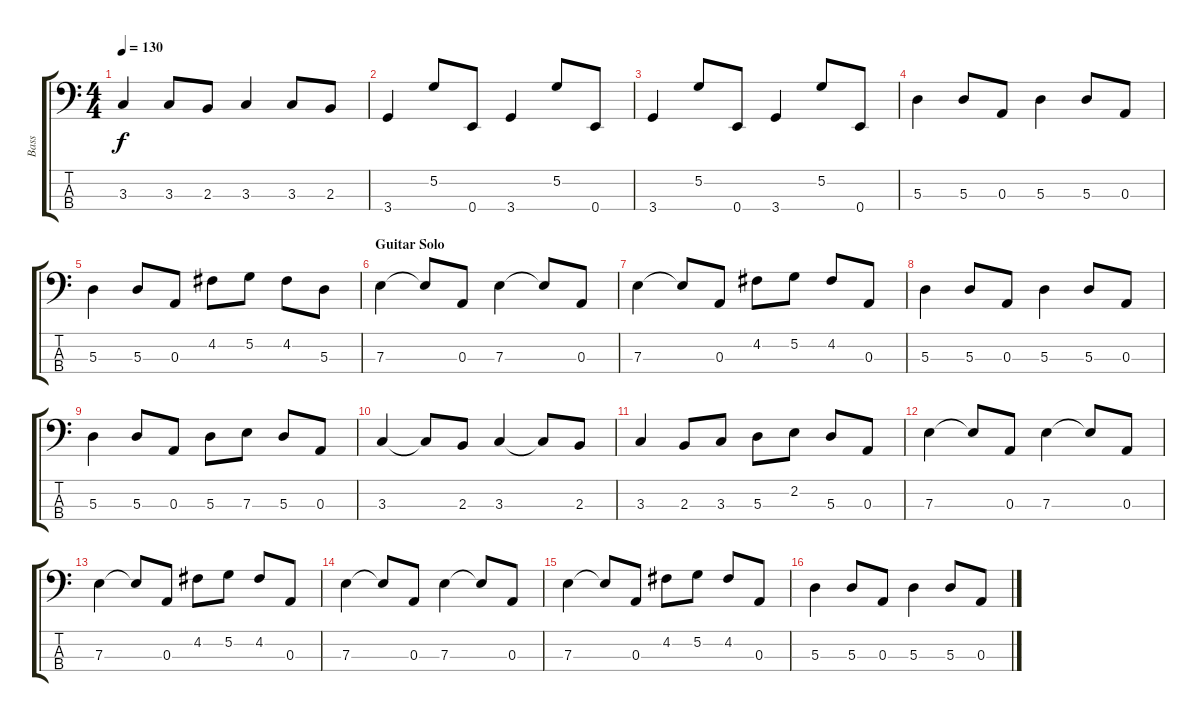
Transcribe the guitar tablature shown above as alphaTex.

\track ("Bass" "Bass") {instrument electricbassfinger}
\staff {score tabs}
\tuning (G2 D2 A1 E1) {hide}
\ts (4 4)
\tempo 130
\clef f4
\ks c
3.3.4{dy f} 3.3.8 2.3.8 3.3.4 3.3.8 2.3.8 |
3.4.4 5.2.8 0.4.8 3.4.4 5.2.8 0.4.8 |
3.4.4 5.2.8 0.4.8 3.4.4 5.2.8 0.4.8 |
5.3.4 5.3.8 0.3.8 5.3.4 5.3.8 0.3.8 |
5.3.4 5.3.8 0.3.8 4.2.8 5.2.8 4.2.8 5.3.8 |
\section ("" "Guitar Solo")
7.3.4 7.3{t}.8 0.3.8 7.3.4 7.3{t}.8 0.3.8 |
7.3.4 7.3{t}.8 0.3.8 4.2.8 5.2.8 4.2.8 0.3.8 |
5.3.4 5.3.8 0.3.8 5.3.4 5.3.8 0.3.8 |
5.3.4 5.3.8 0.3.8 5.3.8 7.3.8 5.3.8 0.3.8 |
3.3.4 3.3{t}.8 2.3.8 3.3.4 3.3{t}.8 2.3.8 |
3.3.4 2.3.8 3.3.8 5.3.8 2.2.8 5.3.8 0.3.8 |
7.3.4 7.3{t}.8 0.3.8 7.3.4 7.3{t}.8 0.3.8 |
7.3.4 7.3{t}.8 0.3.8 4.2.8 5.2.8 4.2.8 0.3.8 |
7.3.4 7.3{t}.8 0.3.8 7.3.4 7.3{t}.8 0.3.8 |
7.3.4 7.3{t}.8 0.3.8 4.2.8 5.2.8 4.2.8 0.3.8 |
5.3.4 5.3.8 0.3.8 5.3.4 5.3.8 0.3.8
